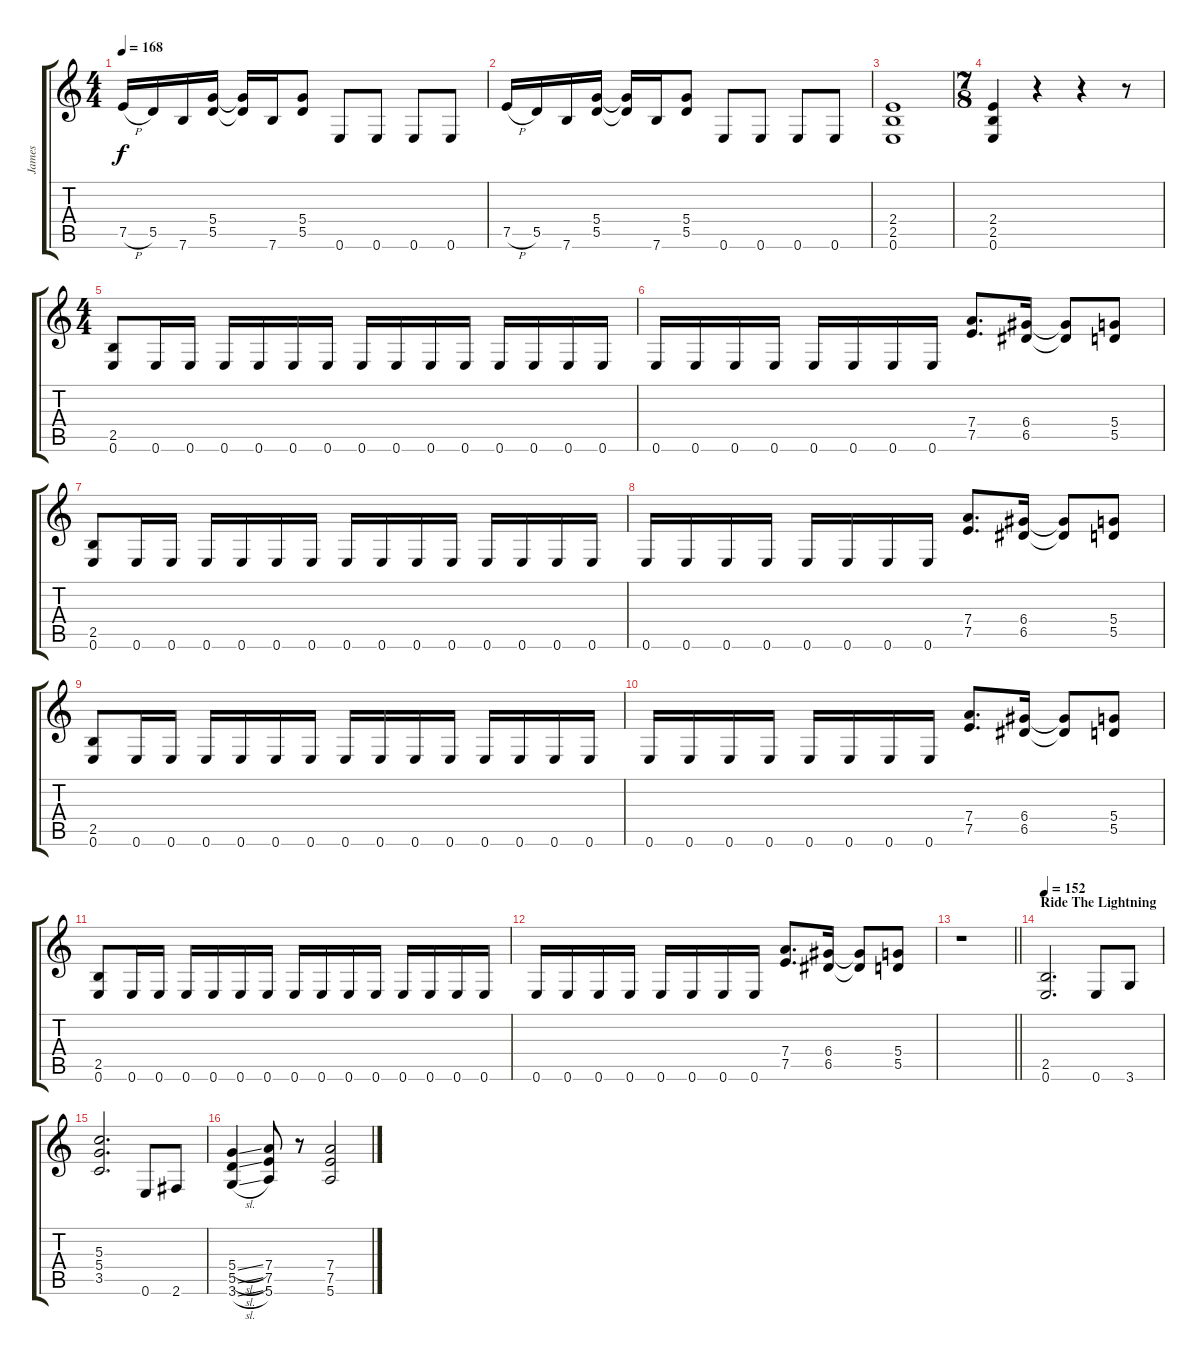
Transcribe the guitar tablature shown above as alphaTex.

\track ("James" "James") {instrument distortionguitar}
\staff {score tabs}
\tuning (E4 B3 G3 D3 A2 E2) {hide}
\ts (4 4)
\tempo 168
\clef g2
\ks c
7.5{h}.16{dy f} 5.5.16 7.6.16 (5.4 5.5).16 (5.4{t} 5.5{t}).16 7.6.16 (5.4 5.5).8 0.6.8 0.6.8 0.6.8 0.6.8 |
7.5{h}.16 5.5.16 7.6.16 (5.4 5.5).16 (5.4{t} 5.5{t}).16 7.6.16 (5.4 5.5).8 0.6.8 0.6.8 0.6.8 0.6.8 |
(2.4 2.5 0.6).1 |
\ts (7 8)
(2.4 2.5 0.6).4 r.4 r.4 r.8 |
\ts (4 4)
(2.5 0.6).8 0.6.16 0.6.16 0.6.16 0.6.16 0.6.16 0.6.16 0.6.16 0.6.16 0.6.16 0.6.16 0.6.16 0.6.16 0.6.16 0.6.16 |
0.6.16 0.6.16 0.6.16 0.6.16 0.6.16 0.6.16 0.6.16 0.6.16 (7.4 7.5).8{d} (6.4 6.5).16 (6.4{t} 6.5{t}).8 (5.4 5.5).8 |
(2.5 0.6).8 0.6.16 0.6.16 0.6.16 0.6.16 0.6.16 0.6.16 0.6.16 0.6.16 0.6.16 0.6.16 0.6.16 0.6.16 0.6.16 0.6.16 |
0.6.16 0.6.16 0.6.16 0.6.16 0.6.16 0.6.16 0.6.16 0.6.16 (7.4 7.5).8{d} (6.4 6.5).16 (6.4{t} 6.5{t}).8 (5.4 5.5).8 |
(2.5 0.6).8 0.6.16 0.6.16 0.6.16 0.6.16 0.6.16 0.6.16 0.6.16 0.6.16 0.6.16 0.6.16 0.6.16 0.6.16 0.6.16 0.6.16 |
0.6.16 0.6.16 0.6.16 0.6.16 0.6.16 0.6.16 0.6.16 0.6.16 (7.4 7.5).8{d} (6.4 6.5).16 (6.4{t} 6.5{t}).8 (5.4 5.5).8 |
(2.5 0.6).8 0.6.16 0.6.16 0.6.16 0.6.16 0.6.16 0.6.16 0.6.16 0.6.16 0.6.16 0.6.16 0.6.16 0.6.16 0.6.16 0.6.16 |
0.6.16 0.6.16 0.6.16 0.6.16 0.6.16 0.6.16 0.6.16 0.6.16 (7.4 7.5).8{d} (6.4 6.5).16 (6.4{t} 6.5{t}).8 (5.4 5.5).8 |
\barLineRight lightlight
r.1 |
\section ("" "Ride The Lightning")
\tempo 152
(2.5 0.6).2{d} 0.6.8 3.6.8 |
(5.3 5.4 3.5).2{d} 0.6.8 2.6.8 |
(5.4{sl} 5.5{sl} 3.6{sl}).4 (7.4 7.5 5.6).8 r.8 (7.4 7.5 5.6).2
